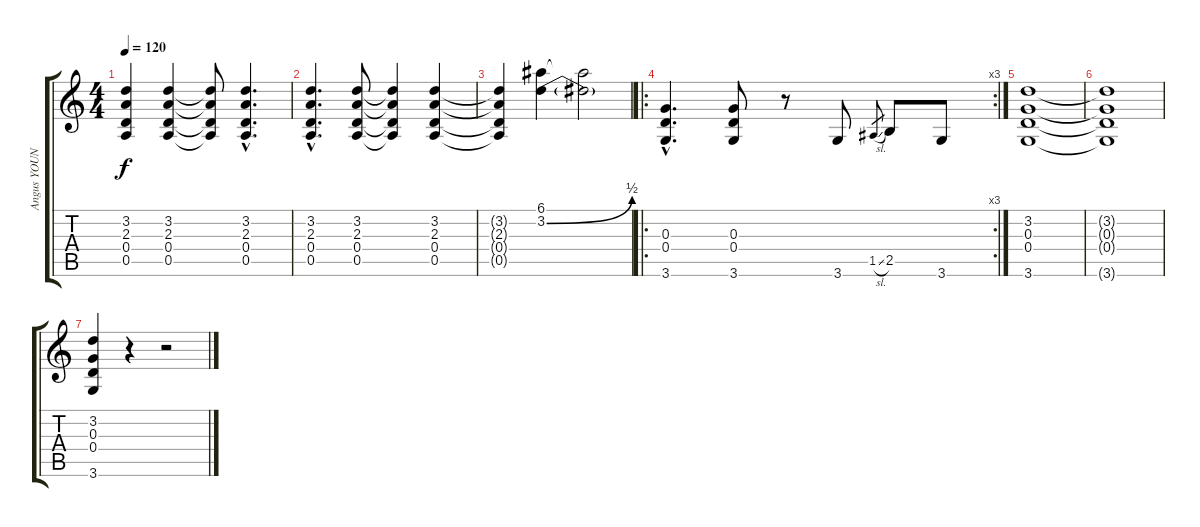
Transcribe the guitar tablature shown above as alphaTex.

\track ("Angus YOUNG" "Angus YOUN") {instrument distortionguitar}
\staff {score tabs}
\tuning (E4 B3 G3 D3 A2 E2) {hide}
\ts (4 4)
\tempo 120
\clef g2
\ks c
(3.2{t} 2.3{t} 0.4{t} 0.5{t}).4{dy f} (3.2 2.3 0.4 0.5).4 (3.2{t} 2.3{t} 0.4{t} 0.5{t}).8 (3.2{hac} 2.3{hac} 0.4{hac} 0.5{hac}).4{d} |
(3.2{hac} 2.3{hac} 0.4{hac} 0.5{hac}).4{d} (3.2 2.3 0.4 0.5).8 (3.2{t} 2.3{t} 0.4{t} 0.5{t}).4 (3.2 2.3 0.4 0.5).4 |
(3.2{t} 2.3{t} 0.4{t} 0.5{t}).4 (6.1 3.2{be (bend 0 0 60 2)}).4 (6.1{t} 3.2{t}).2 |
\ro
\rc 3
(0.3{hac} 0.4{hac} 3.6{hac}).4{d} (0.3 0.4 3.6).8 r.8 3.6.8 1.5{sl}.8{gr} 2.5.8 3.6.8 |
(3.2 0.3 0.4 3.6).1 |
(3.2{t} 0.3{t} 0.4{t} 3.6{t}).1 |
(3.2 0.3 0.4 3.6).4 r.4 r.2
